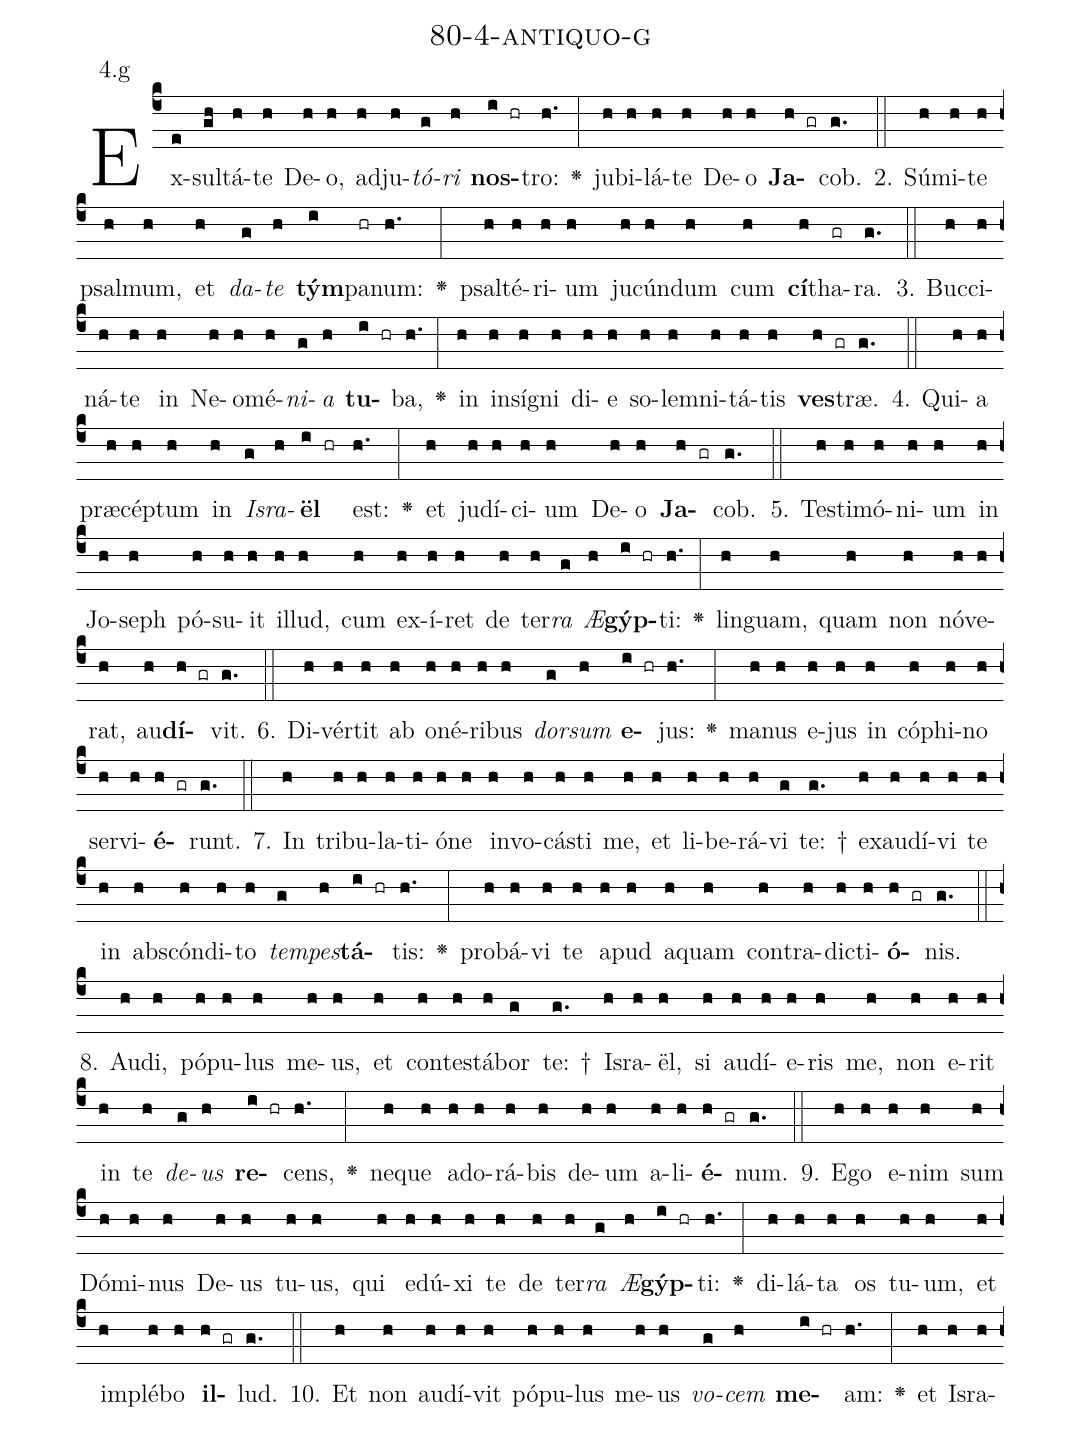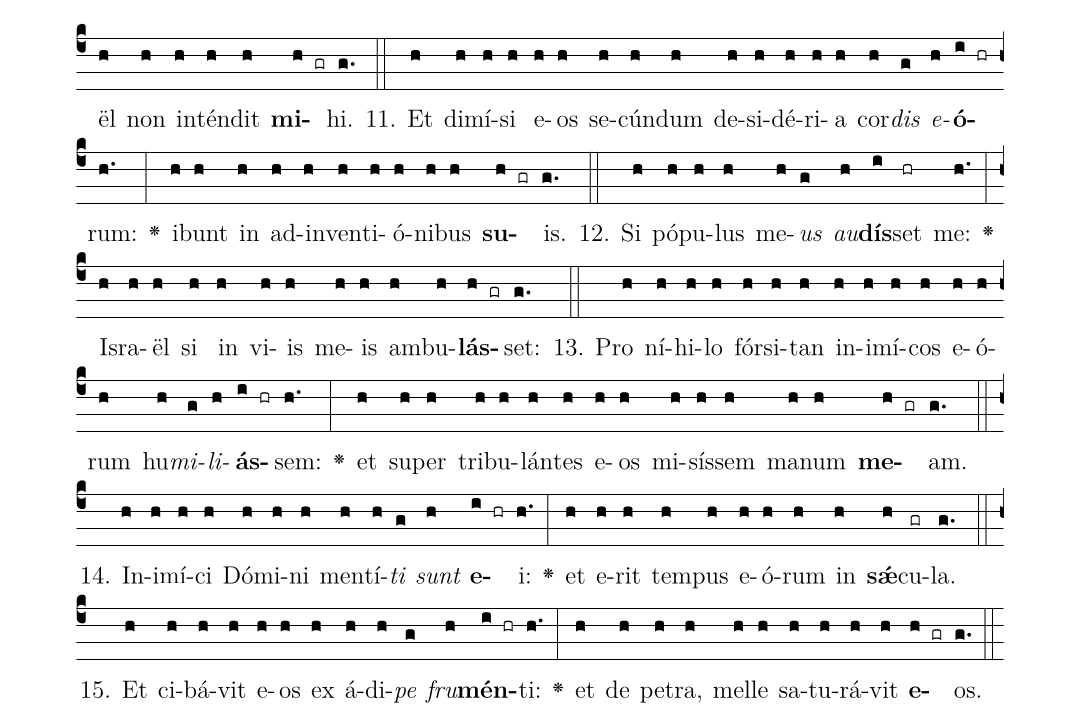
name: 80-4-antiquo-g;
annotation: 4.g;
%%
(c4)Ex(e)sul(gh)tá(h)te(h) De(h)o,(h) ad(h)ju(h)<i>tó</i>(g)<i>ri</i>(h) <b>nos</b>(i hr)tro:(h.) <v>\greheightstar</v>(:) ju(h)bi(h)lá(h)te(h) De(h)o(h) <b>Ja</b>(h gr)cob.(g.) (::)
2. Sú(h)mi(h)te(h) psal(h)mum,(h) et(h) <i>da</i>(g)<i>te</i>(h) <b>tým</b>(i)pa(hr)num:(h.) <v>\greheightstar</v>(:) psal(h)té(h)ri(h)um(h) ju(h)cún(h)dum(h) cum(h) <b>cí</b>(h)tha(gr)ra.(g.) (::)
3. Buc(h)ci(h)ná(h)te(h) in(h) Ne(h)o(h)mé(h)<i>ni</i>(g)<i>a</i>(h) <b>tu</b>(i hr)ba,(h.) <v>\greheightstar</v>(:) in(h) in(h)sí(h)gni(h) di(h)e(h) so(h)lem(h)ni(h)tá(h)tis(h) <b>ves</b>(h gr)træ.(g.) (::)
4. Qui(h)a(h) præ(h)cép(h)tum(h) in(h) <i>Is</i>(g)<i>ra</i>(h)<b>ël</b>(i hr) est:(h.) <v>\greheightstar</v>(:) et(h) ju(h)dí(h)ci(h)um(h) De(h)o(h) <b>Ja</b>(h gr)cob.(g.) (::)
5. Tes(h)ti(h)mó(h)ni(h)um(h) in(h) Jo(h)seph(h) pó(h)su(h)it(h) il(h)lud,(h) cum(h) ex(h)í(h)ret(h) de(h) ter(h)<i>ra</i>(g) <i>Æ</i>(h)<b>gýp</b>(i hr)ti:(h.) <v>\greheightstar</v>(:) lin(h)guam,(h) quam(h) non(h) nó(h)ve(h)rat,(h) au(h)<b>dí</b>(h gr)vit.(g.) (::)
6. Di(h)vér(h)tit(h) ab(h) o(h)né(h)ri(h)bus(h) <i>dor</i>(g)<i>sum</i>(h) <b>e</b>(i hr)jus:(h.) <v>\greheightstar</v>(:) ma(h)nus(h) e(h)jus(h) in(h) có(h)phi(h)no(h) ser(h)vi(h)<b>é</b>(h gr)runt.(g.) (::)
7. In(h) tri(h)bu(h)la(h)ti(h)ó(h)ne(h) in(h)vo(h)cás(h)ti(h) me,(h) et(h) li(h)be(h)rá(h)vi(g) te: †(g.) ex(h)au(h)dí(h)vi(h) te(h) in(h) abs(h)cón(h)di(h)to(h) <i>tem</i>(g)<i>pes</i>(h)<b>tá</b>(i hr)tis:(h.) <v>\greheightstar</v>(:) pro(h)bá(h)vi(h) te(h) a(h)pud(h) a(h)quam(h) con(h)tra(h)dic(h)ti(h)<b>ó</b>(h gr)nis.(g.) (::)
8. Au(h)di,(h) pó(h)pu(h)lus(h) me(h)us,(h) et(h) con(h)tes(h)tá(h)bor(g) te: †(g.) Is(h)ra(h)ël,(h) si(h) au(h)dí(h)e(h)ris(h) me,(h) non(h) e(h)rit(h) in(h) te(h) <i>de</i>(g)<i>us</i>(h) <b>re</b>(i hr)cens,(h.) <v>\greheightstar</v>(:) ne(h)que(h) ad(h)o(h)rá(h)bis(h) de(h)um(h) a(h)li(h)<b>é</b>(h gr)num.(g.) (::)
9. E(h)go(h) e(h)nim(h) sum(h) Dó(h)mi(h)nus(h) De(h)us(h) tu(h)us,(h) qui(h) e(h)dú(h)xi(h) te(h) de(h) ter(h)<i>ra</i>(g) <i>Æ</i>(h)<b>gýp</b>(i hr)ti:(h.) <v>\greheightstar</v>(:) di(h)lá(h)ta(h) os(h) tu(h)um,(h) et(h) im(h)plé(h)bo(h) <b>il</b>(h gr)lud.(g.) (::)
10. Et(h) non(h) au(h)dí(h)vit(h) pó(h)pu(h)lus(h) me(h)us(h) <i>vo</i>(g)<i>cem</i>(h) <b>me</b>(i hr)am:(h.) <v>\greheightstar</v>(:) et(h) Is(h)ra(h)ël(h) non(h) in(h)tén(h)dit(h) <b>mi</b>(h gr)hi.(g.) (::)
11. Et(h) di(h)mí(h)si(h) e(h)os(h) se(h)cún(h)dum(h) de(h)si(h)dé(h)ri(h)a(h) cor(h)<i>dis</i>(g) <i>e</i>(h)<b>ó</b>(i hr)rum:(h.) <v>\greheightstar</v>(:) i(h)bunt(h) in(h) ad(h)in(h)ven(h)ti(h)ó(h)ni(h)bus(h) <b>su</b>(h gr)is.(g.) (::)
12. Si(h) pó(h)pu(h)lus(h) me(h)<i>us</i>(g) <i>au</i>(h)<b>dís</b>(i)set(hr) me:(h.) <v>\greheightstar</v>(:) Is(h)ra(h)ël(h) si(h) in(h) vi(h)is(h) me(h)is(h) am(h)bu(h)<b>lás</b>(h gr)set:(g.) (::)
13. Pro(h) ní(h)hi(h)lo(h) fór(h)si(h)tan(h) in(h)i(h)mí(h)cos(h) e(h)ó(h)rum(h) hu(h)<i>mi</i>(g)<i>li</i>(h)<b>ás</b>(i hr)sem:(h.) <v>\greheightstar</v>(:) et(h) su(h)per(h) tri(h)bu(h)lán(h)tes(h) e(h)os(h) mi(h)sís(h)sem(h) ma(h)num(h) <b>me</b>(h gr)am.(g.) (::)
14. In(h)i(h)mí(h)ci(h) Dó(h)mi(h)ni(h) men(h)tí(h)<i>ti</i>(g) <i>sunt</i>(h) <b>e</b>(i hr)i:(h.) <v>\greheightstar</v>(:) et(h) e(h)rit(h) tem(h)pus(h) e(h)ó(h)rum(h) in(h) <b>sǽ</b>(h)cu(gr)la.(g.) (::)
15. Et(h) ci(h)bá(h)vit(h) e(h)os(h) ex(h) á(h)di(h)<i>pe</i>(g) <i>fru</i>(h)<b>mén</b>(i hr)ti:(h.) <v>\greheightstar</v>(:) et(h) de(h) pe(h)tra,(h) mel(h)le(h) sa(h)tu(h)rá(h)vit(h) <b>e</b>(h gr)os.(g.) (::)
